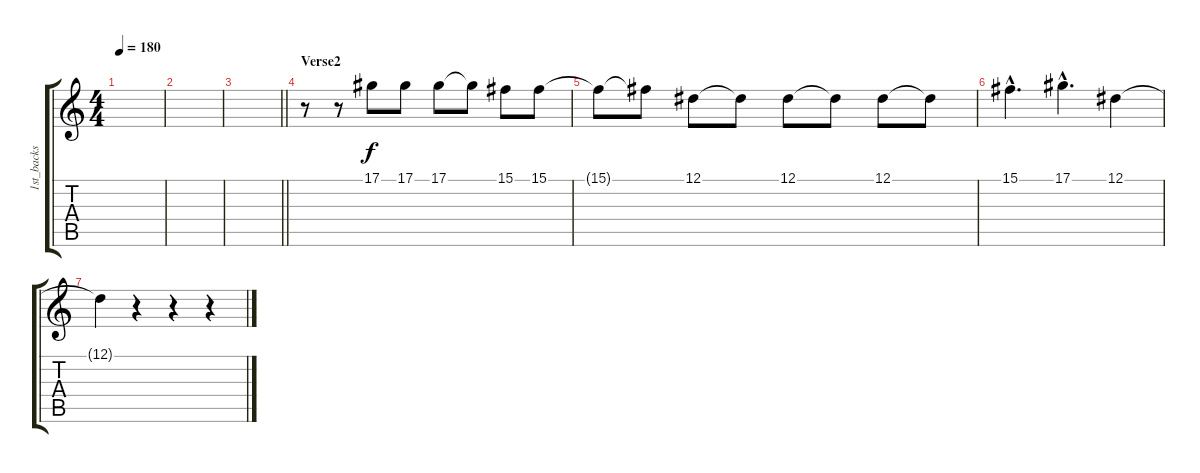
\track ("1st_backs" "1st_backs") {instrument tenorsax}
\staff {score tabs}
\tuning (Eb4 Bb3 Gb3 Db3 Ab2 Eb2) {hide}
\ts (4 4)
\tempo 180
\clef g2
\ks c
|
|
\barLineRight lightlight
|
\section ("" "Verse2")
r.8 r.8 17.1.8 17.1.8 17.1.8 17.1{t}.8 15.1.8 15.1.8 |
15.1{t}.8 15.1{t}.8 12.1.8 12.1{t}.8 12.1.8 12.1{t}.8 12.1.8 12.1{t}.8 |
15.1{hac}.4{d} 17.1{hac}.4{d} 12.1.4 |
12.1{t}.4 r.4 r.4 r.4
